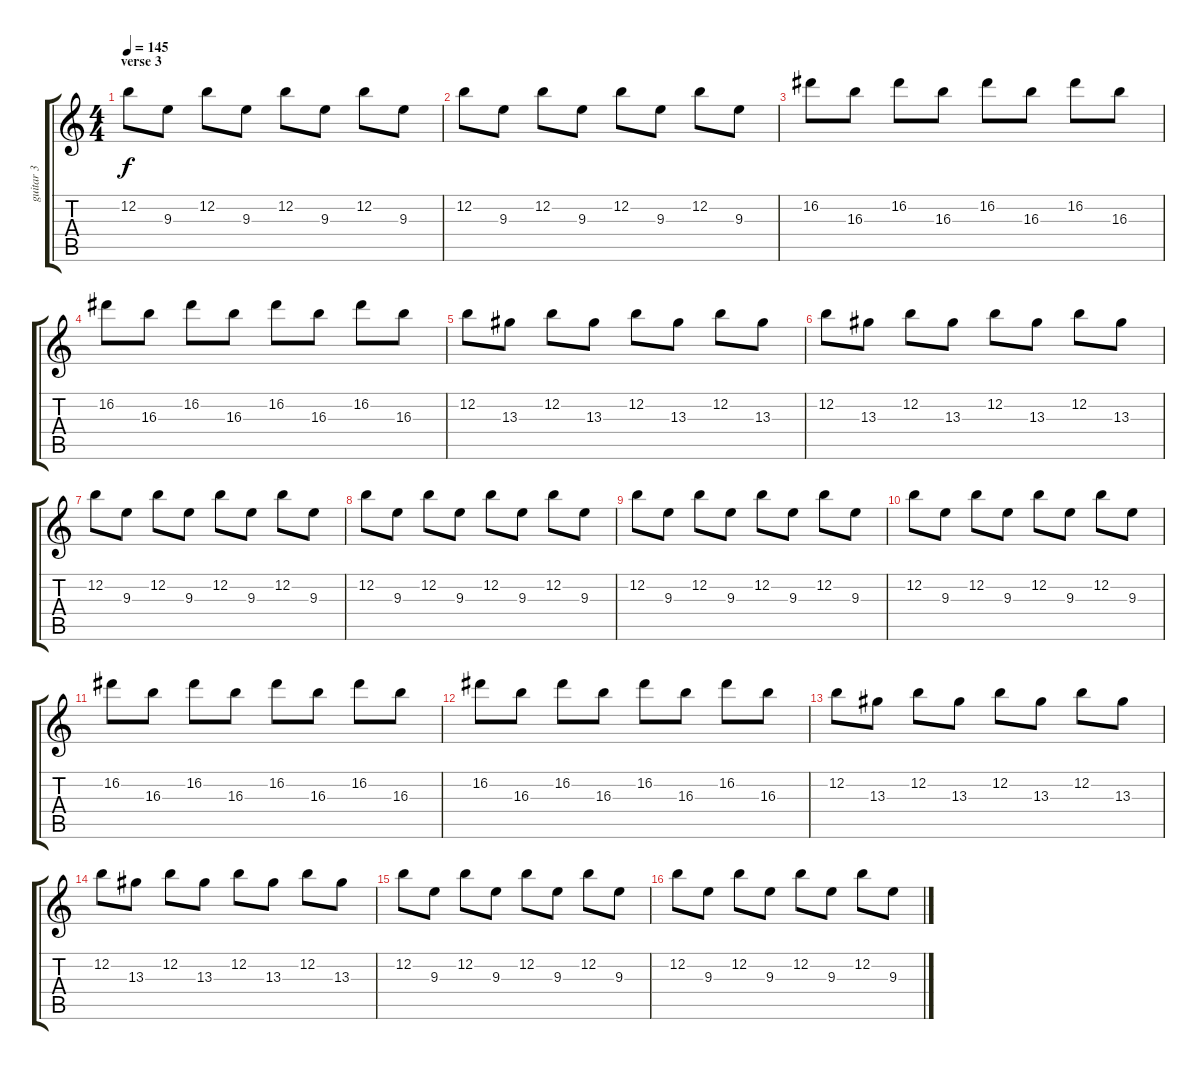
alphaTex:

\track ("guitar 3" "guitar 3") {instrument acousticguitarnylon}
\staff {score tabs}
\tuning (E4 B3 G3 D3 A2 E2) {hide}
\ts (4 4)
\section ("" "verse 3")
\tempo 145
\clef g2
\ks c
12.2.8{dy f volume 10 instrument acousticguitarnylon} 9.3.8 12.2.8 9.3.8 12.2.8 9.3.8 12.2.8 9.3.8 |
12.2.8 9.3.8 12.2.8 9.3.8 12.2.8 9.3.8 12.2.8 9.3.8 |
16.2.8 16.3.8 16.2.8 16.3.8 16.2.8 16.3.8 16.2.8 16.3.8 |
16.2.8 16.3.8 16.2.8 16.3.8 16.2.8 16.3.8 16.2.8 16.3.8 |
12.2.8 13.3.8 12.2.8 13.3.8 12.2.8 13.3.8 12.2.8 13.3.8 |
12.2.8 13.3.8 12.2.8 13.3.8 12.2.8 13.3.8 12.2.8 13.3.8 |
12.2.8 9.3.8 12.2.8 9.3.8 12.2.8 9.3.8 12.2.8 9.3.8 |
12.2.8 9.3.8 12.2.8 9.3.8 12.2.8 9.3.8 12.2.8 9.3.8 |
12.2.8 9.3.8 12.2.8 9.3.8 12.2.8 9.3.8 12.2.8 9.3.8 |
12.2.8 9.3.8 12.2.8 9.3.8 12.2.8 9.3.8 12.2.8 9.3.8 |
16.2.8 16.3.8 16.2.8 16.3.8 16.2.8 16.3.8 16.2.8 16.3.8 |
16.2.8 16.3.8 16.2.8 16.3.8 16.2.8 16.3.8 16.2.8 16.3.8 |
12.2.8 13.3.8 12.2.8 13.3.8 12.2.8 13.3.8 12.2.8 13.3.8 |
12.2.8 13.3.8 12.2.8 13.3.8 12.2.8 13.3.8 12.2.8 13.3.8 |
12.2.8 9.3.8 12.2.8 9.3.8 12.2.8 9.3.8 12.2.8 9.3.8 |
12.2.8 9.3.8 12.2.8 9.3.8 12.2.8 9.3.8 12.2.8 9.3.8
